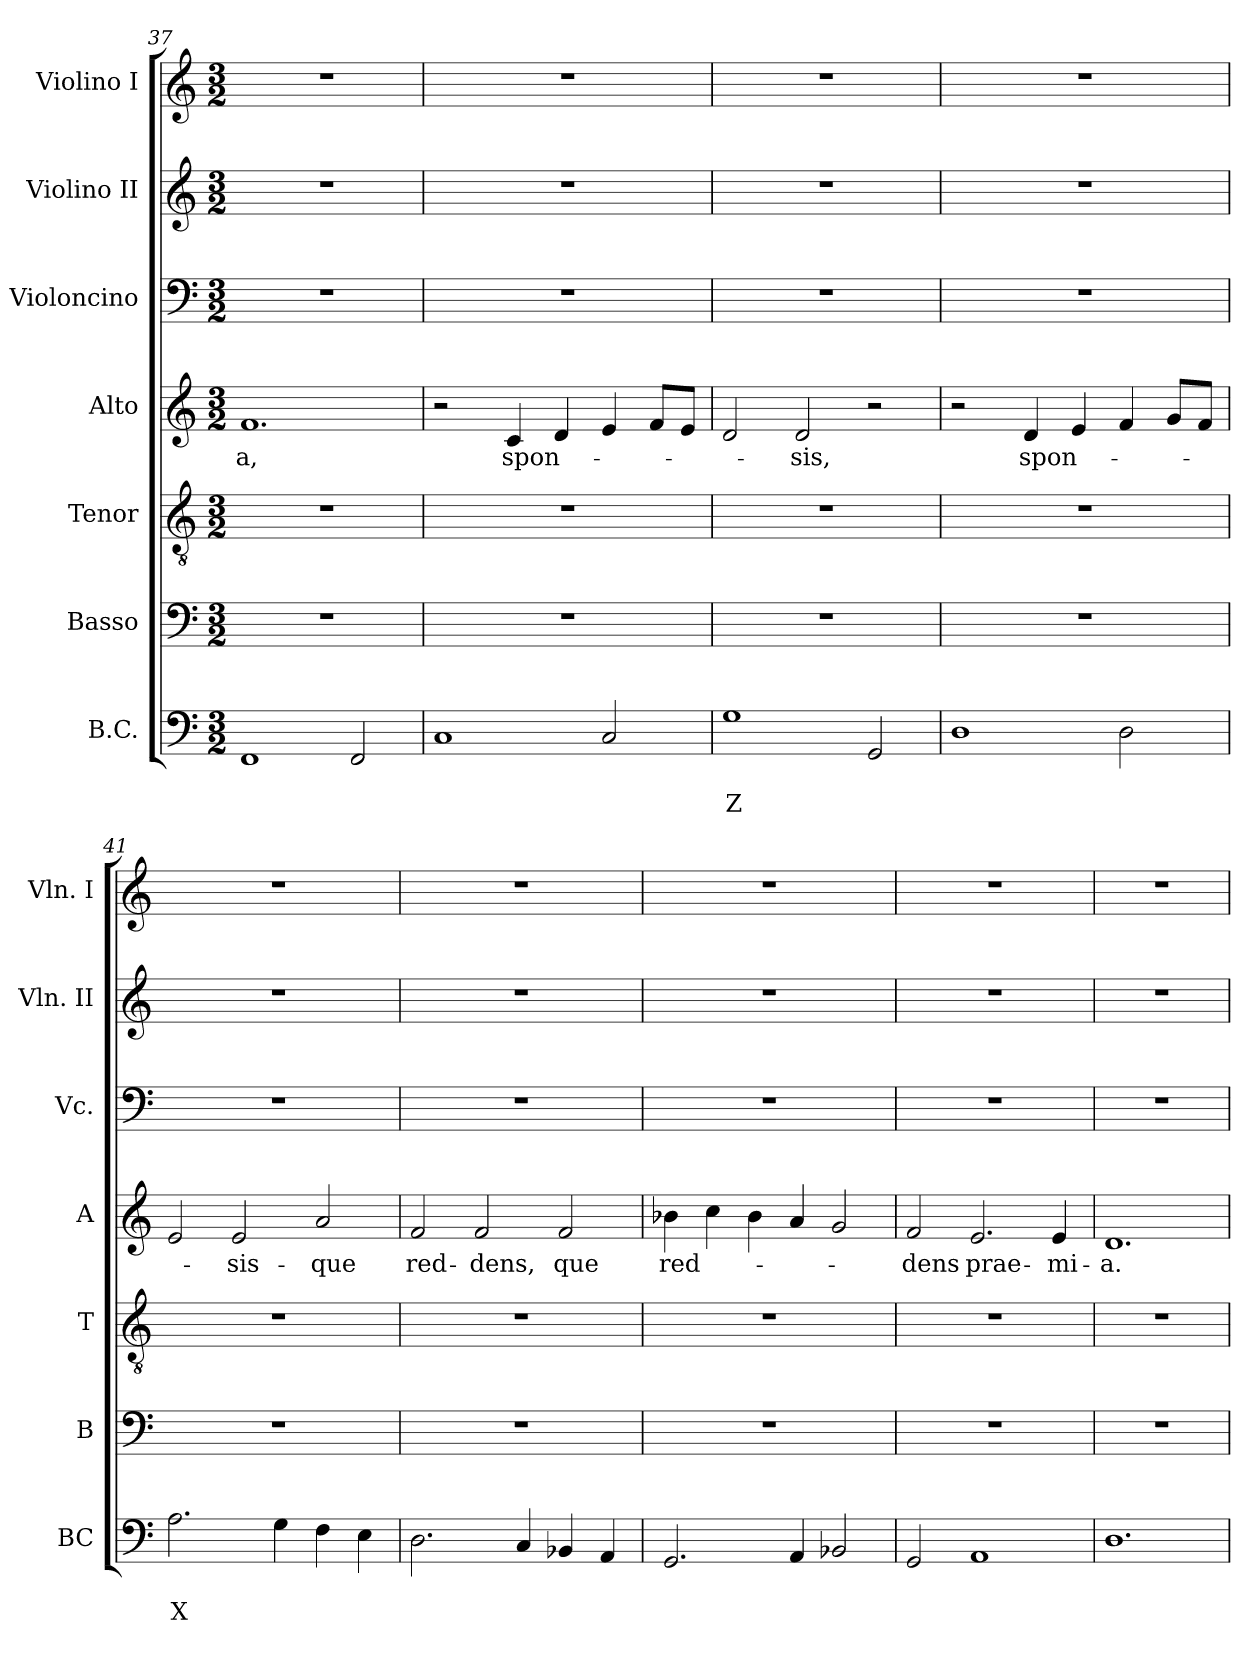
**kern	**text	**text	**kern	**kern	**kern	**text	**kern	**kern	**kern
*part7	*part7	*part7	*part6	*part5	*part4	*part4	*part3	*part2	*part1
*staff7	*staff7	*staff7	*staff6	*staff5	*staff4	*staff4	*staff3	*staff2	*staff1
*I"B.C.	*	*	*I"Basso	*I"Tenor	*I"Alto	*	*I"Violoncino	*I"Violino II	*I"Violino I
*I'BC	*	*	*I'B	*I'T	*I'A	*	*I'Vc.	*I'Vln. II	*I'Vln. I
*clefF4	*	*	*clefF4	*clefGv2	*clefG2	*	*clefF4	*clefG2	*clefG2
*k[]	*	*	*k[]	*k[]	*k[]	*	*k[]	*k[]	*k[]
*C:	*	*	*C:	*C:	*C:	*	*C:	*C:	*C:
*M3/2	*	*	*M3/2	*M3/2	*M3/2	*	*M3/2	*M3/2	*M3/2
=37	=37	=37	=37	=37	=37	=37	=37	=37	=37
!	!	!	!	!	!	!LO:LY:b	!	!	!
1FF	.	.	1.r	1.r	1.f	-a,	1.r	1.r	1.r
2FF/	.	.	.	.	.	.	.	.	.
=38	=38	=38	=38	=38	=38	=38	=38	=38	=38
1C	.	.	1.r	1.r	2r	.	1.r	1.r	1.r
!	!	!	!	!	!	!LO:LY:b	!	!	!
.	.	.	.	.	4c/	spon-	.	.	.
.	.	.	.	.	4d/	.	.	.	.
2C/	.	.	.	.	4e/	.	.	.	.
.	.	.	.	.	8f/L	.	.	.	.
.	.	.	.	.	8e/J	.	.	.	.
!!LO:LB:g=z
=39	=39	=39	=39	=39	=39	=39	=39	=39	=39
!	!	!LO:LY:b	!	!	!	!	!	!	!
1G	.	Z	1.r	1.r	2d/	.	1.r	1.r	1.r
!	!	!	!	!	!	!LO:LY:b	!	!	!
.	.	.	.	.	2d/	-sis,	.	.	.
2GG/	.	.	.	.	2r	.	.	.	.
=40	=40	=40	=40	=40	=40	=40	=40	=40	=40
1D	.	.	1.r	1.r	2r	.	1.r	1.r	1.r
!	!	!	!	!	!	!LO:LY:b	!	!	!
.	.	.	.	.	4d/	spon-	.	.	.
.	.	.	.	.	4e/	.	.	.	.
2D\	.	.	.	.	4f/	.	.	.	.
.	.	.	.	.	8g/L	.	.	.	.
.	.	.	.	.	8f/J	.	.	.	.
=41	=41	=41	=41	=41	=41	=41	=41	=41	=41
!	!	!LO:LY:b	!	!	!	!	!	!	!
2.A\	.	X	1.r	1.r	2e/	.	1.r	1.r	1.r
!	!	!	!	!	!	!LO:LY:b	!	!	!
.	.	.	.	.	2e/	-sis-	.	.	.
4G\	.	.	.	.	.	.	.	.	.
!	!	!	!	!	!	!LO:LY:b	!	!	!
4F\	.	.	.	.	2a/	-que	.	.	.
4E\	.	.	.	.	.	.	.	.	.
=42	=42	=42	=42	=42	=42	=42	=42	=42	=42
!	!	!	!	!	!	!LO:LY:b	!	!	!
2.D\	.	.	1.r	1.r	2f/	red-	1.r	1.r	1.r
!	!	!	!	!	!	!LO:LY:b	!	!	!
.	.	.	.	.	2f/	-dens,	.	.	.
4C/	.	.	.	.	.	.	.	.	.
!	!	!	!	!	!	!LO:LY:b	!	!	!
4BB-X/	.	.	.	.	2f/	que	.	.	.
4AA/	.	.	.	.	.	.	.	.	.
=43	=43	=43	=43	=43	=43	=43	=43	=43	=43
!	!	!	!	!	!	!LO:LY:b	!	!	!
2.GG/	.	.	1.r	1.r	4b-X\	red-	1.r	1.r	1.r
.	.	.	.	.	4cc\	.	.	.	.
.	.	.	.	.	4b-\	.	.	.	.
4AA/	.	.	.	.	4a/	.	.	.	.
2BB-X/	.	.	.	.	2g/	.	.	.	.
=44	=44	=44	=44	=44	=44	=44	=44	=44	=44
!	!	!	!	!	!	!LO:LY:b	!	!	!
2GG/	.	.	1.r	1.r	2f/	-dens	1.r	1.r	1.r
!	!	!	!	!	!	!LO:LY:b	!	!	!
1AA	.	.	.	.	2.e/	prae-	.	.	.
!	!	!	!	!	!	!LO:LY:b	!	!	!
.	.	.	.	.	4e/	-mi-	.	.	.
=45	=45	=45	=45	=45	=45	=45	=45	=45	=45
!	!	!	!	!	!	!LO:LY:b	!	!	!
1.D	.	.	1.r	1.r	1.d	-a.	1.r	1.r	1.r
=	=	=	=	=	=	=	=	=	=
*-	*-	*-	*-	*-	*-	*-	*-	*-	*-
